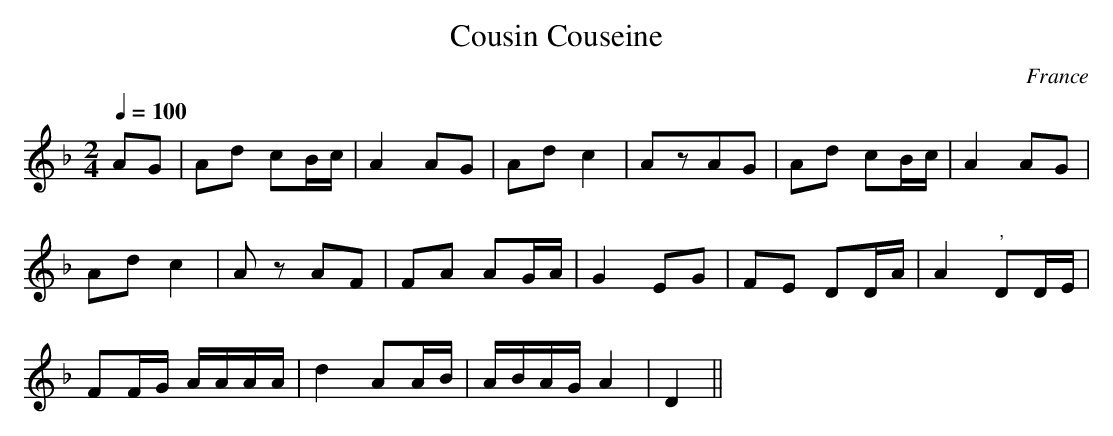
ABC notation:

X:1
T:Cousin Couseine
O:France
M:2/4
L:1/8
Q:1/4=100
K:F
AG|Ad cB/2c/2| A2 AG|Ad c2| AzAG| Ad  cB/2c/2|A2 AG|!
Ad c2|Az AF|FA AG/2A/2| G2 EG|FE DD/2A/2|A2 "," DD/2E/2|!
FF/2G/2 A/2A/2A/2A/2|d2 AA/2B/2|A/2B/2A/2G/2 A2|D2||
